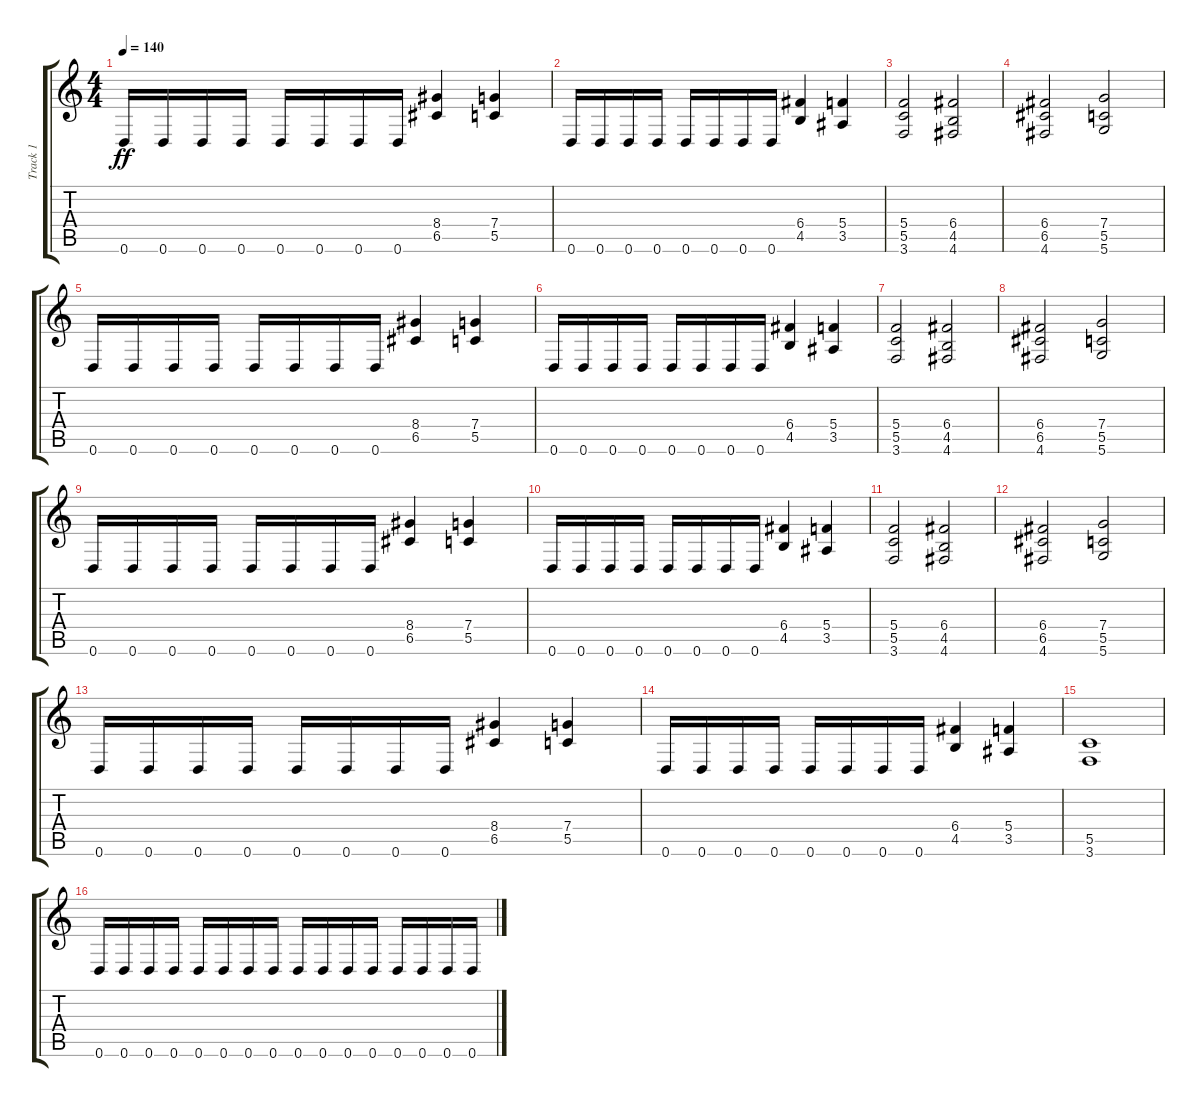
\track ("Track 1" "Track 1") {instrument distortionguitar}
\staff {score tabs}
\tuning (D4 A3 F3 C3 G2 D2) {hide}
\ts (4 4)
\tempo 140
\clef g2
\ks c
0.6.16{dy ff} 0.6.16 0.6.16 0.6.16 0.6.16 0.6.16 0.6.16 0.6.16 (8.4 6.5).4 (7.4 5.5).4 |
0.6.16 0.6.16 0.6.16 0.6.16 0.6.16 0.6.16 0.6.16 0.6.16 (6.4 4.5).4 (5.4 3.5).4 |
(5.4 5.5 3.6).2 (6.4 4.5 4.6).2 |
(6.4 6.5 4.6).2 (7.4 5.5 5.6).2 |
0.6.16 0.6.16 0.6.16 0.6.16 0.6.16 0.6.16 0.6.16 0.6.16 (8.4 6.5).4 (7.4 5.5).4 |
0.6.16 0.6.16 0.6.16 0.6.16 0.6.16 0.6.16 0.6.16 0.6.16 (6.4 4.5).4 (5.4 3.5).4 |
(5.4 5.5 3.6).2 (6.4 4.5 4.6).2 |
(6.4 6.5 4.6).2 (7.4 5.5 5.6).2 |
0.6.16 0.6.16 0.6.16 0.6.16 0.6.16 0.6.16 0.6.16 0.6.16 (8.4 6.5).4 (7.4 5.5).4 |
0.6.16 0.6.16 0.6.16 0.6.16 0.6.16 0.6.16 0.6.16 0.6.16 (6.4 4.5).4 (5.4 3.5).4 |
(5.4 5.5 3.6).2 (6.4 4.5 4.6).2 |
(6.4 6.5 4.6).2 (7.4 5.5 5.6).2 |
0.6.16 0.6.16 0.6.16 0.6.16 0.6.16 0.6.16 0.6.16 0.6.16 (8.4 6.5).4 (7.4 5.5).4 |
0.6.16 0.6.16 0.6.16 0.6.16 0.6.16 0.6.16 0.6.16 0.6.16 (6.4 4.5).4 (5.4 3.5).4 |
(5.5 3.6).1 |
0.6.16 0.6.16 0.6.16 0.6.16 0.6.16 0.6.16 0.6.16 0.6.16 0.6.16 0.6.16 0.6.16 0.6.16 0.6.16 0.6.16 0.6.16 0.6.16
